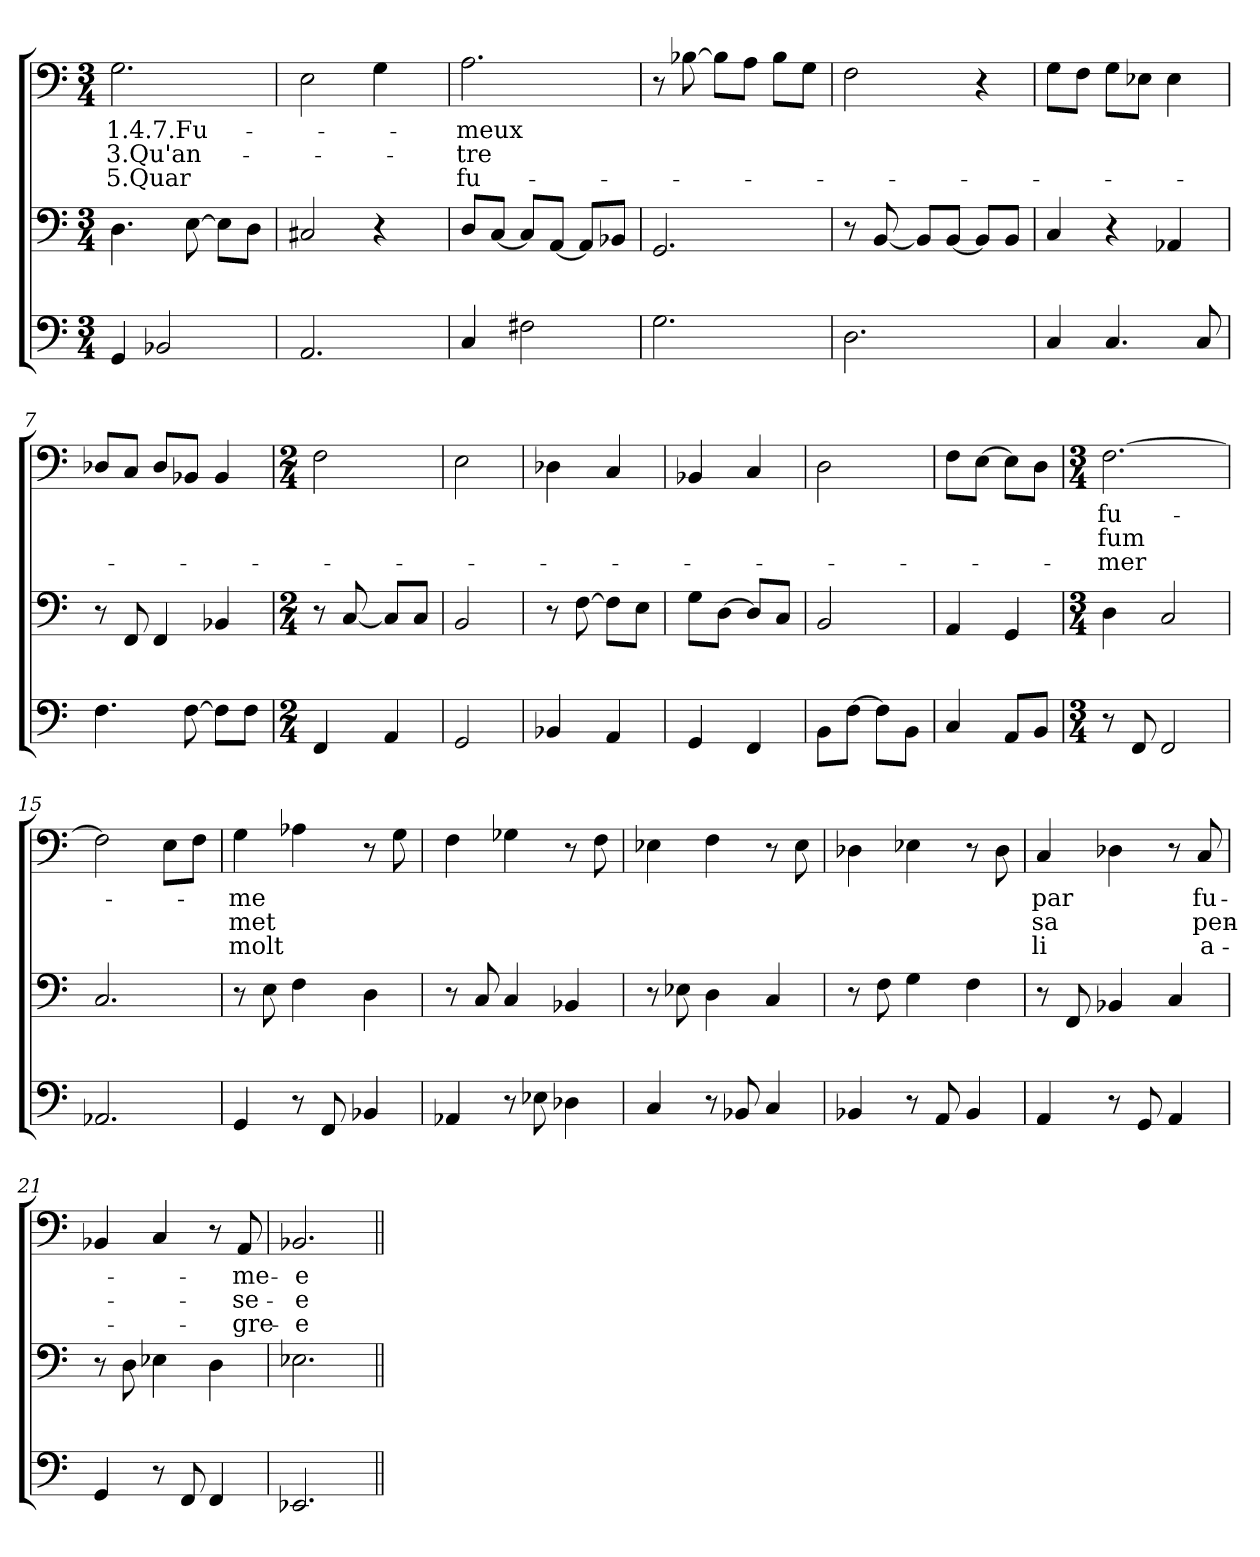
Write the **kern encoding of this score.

**kern	**kern	**kern	**text	**text	**text
*part3	*part2	*part1	*part1	*part1	*part1
*staff3	*staff2	*staff1	*staff1	*staff1	*staff1
*clefF4	*clefF4	*clefF4	*	*	*
*k[]	*k[]	*k[]	*	*	*
*a:	*a:	*a:	*	*	*
*M3/4	*M3/4	*M3/4	*	*	*
=1	=1	=1	=1	=1	=1
4GG/	4.D\	2.G\	1.4.7.Fu-	3.Qu'an-	5.Quar
2BB-X/	.	.	.	.	.
.	[8E\	.	.	.	.
.	8E\L]	.	.	.	.
.	8D\J	.	.	.	.
=2	=2	=2	=2	=2	=2
2.AA/	2C#X/	2E\	.	.	.
.	4r	4G\	.	.	.
=3	=3	=3	=3	=3	=3
4C/	8D/L	2.A\	-meux	-tre	fu-
.	[8C/J	.	.	.	.
2F#X\	8C/L]	.	.	.	.
.	[8AA/J	.	.	.	.
.	8AA/L]	.	.	.	.
.	8BB-X/J	.	.	.	.
=4	=4	=4	=4	=4	=4
2.G\	2.GG/	8r	.	.	.
.	.	[8B-X\	.	.	.
.	.	8B-\L]	.	.	.
.	.	8A\J	.	.	.
.	.	8B-\L	.	.	.
.	.	8G\J	.	.	.
=5	=5	=5	=5	=5	=5
2.D\	8r	2F\	.	.	.
.	[8BB/	.	.	.	.
.	8BB/L]	.	.	.	.
.	[8BB/J	.	.	.	.
.	8BB/L]	4r	.	.	.
.	8BB/J	.	.	.	.
!!LO:LB:g=z
=6	=6	=6	=6	=6	=6
4C/	4C/	8G\L	.	.	.
.	.	8F\J	.	.	.
4.C/	4r	8G\L	.	.	.
.	.	8E-X\J	.	.	.
.	4AA-X/	4E-\	.	.	.
8C/	.	.	.	.	.
=7	=7	=7	=7	=7	=7
4.F\	8r	8D-X/L	.	.	.
.	8FF/	8C/J	.	.	.
.	4FF/	8D-/L	.	.	.
[8F\	.	8BB-X/J	.	.	.
8F\L]	4BB-X/	4BB-/	.	.	.
8F\J	.	.	.	.	.
=8	=8	=8	=8	=8	=8
*M2/4	*M2/4	*M2/4	*	*	*
4FF/	8r	2F\	.	.	.
.	[8C/	.	.	.	.
4AA/	8C/L]	.	.	.	.
.	8C/J	.	.	.	.
=9	=9	=9	=9	=9	=9
2GG/	2BB/	2E\	.	.	.
=10	=10	=10	=10	=10	=10
4BB-X/	8r	4D-X\	.	.	.
.	[8F\	.	.	.	.
4AA/	8F\L]	4C/	.	.	.
.	8E\J	.	.	.	.
!!LO:LB:g=z
=11	=11	=11	=11	=11	=11
4GG/	8G\L	4BB-X/	.	.	.
.	[8D\J	.	.	.	.
4FF/	8D/L]	4C/	.	.	.
.	8C/J	.	.	.	.
=12	=12	=12	=12	=12	=12
8BB\L	2BB/	2D\	.	.	.
[8F\J	.	.	.	.	.
8F\L]	.	.	.	.	.
8BB\J	.	.	.	.	.
=13	=13	=13	=13	=13	=13
4C/	4AA/	8F\L	.	.	.
.	.	[8E\J	.	.	.
8AA/L	4GG/	8E\L]	.	.	.
8BB/J	.	8D\J	.	.	.
=14	=14	=14	=14	=14	=14
*M3/4	*M3/4	*M3/4	*	*	*
8r	4D\	[2.F\	fu-	fum	-mer
8FF/	.	.	.	.	.
2FF/	2C/	.	.	.	.
=15	=15	=15	=15	=15	=15
2.AA-X/	2.C/	2F\]	.	.	.
.	.	8E\L	.	.	.
.	.	8F\J	.	.	.
!!LO:PB:g=z
=16	=16	=16	=16	=16	=16
4GG/	8r	4G\	-me	met	molt
.	8E\	.	.	.	.
8r	4F\	4A-X\	.	.	.
8FF/	.	.	.	.	.
4BB-X/	4D\	8r	.	.	.
.	.	8G\	.	.	.
=17	=17	=17	=17	=17	=17
4AA-X/	8r	4F\	.	.	.
.	8C/	.	.	.	.
8r	4C/	4G-X\	.	.	.
8E-X\	.	.	.	.	.
4D-X\	4BB-X/	8r	.	.	.
.	.	8F\	.	.	.
=18	=18	=18	=18	=18	=18
4C/	8r	4E-X\	.	.	.
.	8E-X\	.	.	.	.
8r	4D\	4F\	.	.	.
8BB-X/	.	.	.	.	.
4C/	4C/	8r	.	.	.
.	.	8E-\	.	.	.
=19	=19	=19	=19	=19	=19
4BB-X/	8r	4D-X\	.	.	.
.	8F\	.	.	.	.
8r	4G\	4E-X\	.	.	.
8AA/	.	.	.	.	.
4BB-/	4F\	8r	.	.	.
.	.	8D-\	.	.	.
=20	=20	=20	=20	=20	=20
4AA/	8r	4C/	par	sa	li
.	8FF/	.	.	.	.
8r	4BB-X/	4D-X\	.	.	.
8GG/	.	.	.	.	.
4AA/	4C/	8r	.	.	.
.	.	8C/	fu-	pen-	a-
!!LO:LB:g=z
=21	=21	=21	=21	=21	=21
4GG/	8r	4BB-X/	.	.	.
.	8D\	.	.	.	.
8r	4E-X\	4C/	.	.	.
8FF/	.	.	.	.	.
4FF/	4D\	8r	.	.	.
.	.	8AA/	-me-	-se-	-gre-
=22	=22	=22	=22	=22	=22
2.EE-X/	2.E-X\	2.BB-X/	-e	-e	-e
=||	=||	=||	=||	=||	=||
*-	*-	*-	*-	*-	*-
